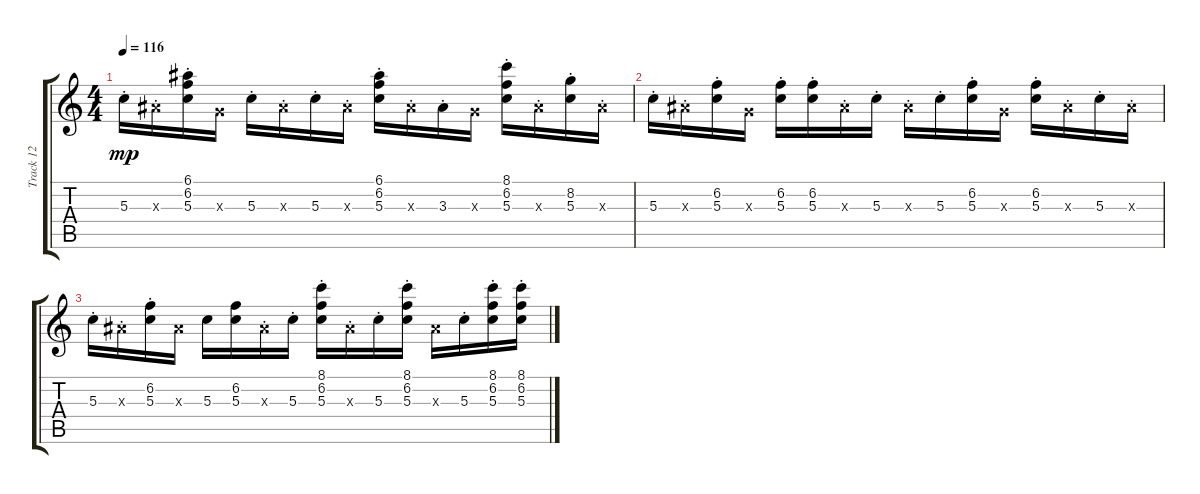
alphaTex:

\track ("Track 12" "Track 12") {instrument electricguitarclean}
\staff {score tabs}
\tuning (E4 B3 G3 D3 A2 E2) {hide}
\ts (4 4)
\tempo 116
\clef g2
\ks c
5.3{st}.16{dy mp} 3.3{st x}.16 (6.1 6.2 5.3{st}).16 0.3{x}.16 5.3{st}.16 3.3{st x}.16 5.3{st}.16 3.3{st x}.16 (6.1 6.2 5.3{st}).16 3.3{st x}.16 3.3{st}.16 0.3{x}.16 (8.1 6.2 5.3{st}).16 3.3{st x}.16 (8.2 5.3{st}).16 3.3{st x}.16 |
5.3{st}.16 3.3{st x}.16 (6.2 5.3{st}).16 0.3{x}.16 (6.2 5.3{st}).16 (6.2 5.3{st}).16 3.3{st x}.16 5.3{st}.16 3.3{st x}.16 5.3{st}.16 (6.2 5.3{st}).16 0.3{x}.16 (6.2 5.3{st}).16 3.3{st x}.16 5.3{st}.16 3.3{st x}.16 |
5.3{st}.16 3.3{st x}.16 (6.2 5.3{st}).16 3.3{x}.16 5.3.16 (6.2 5.3).16 3.3{st x}.16 5.3{st}.16 (8.1 6.2 5.3{st}).16 3.3{st x}.16 5.3{st}.16 (8.1 6.2 5.3{st}).16 3.3{x}.16 5.3{st}.16 (8.1 6.2 5.3{st}).16 (8.1 6.2 5.3{st}).16
